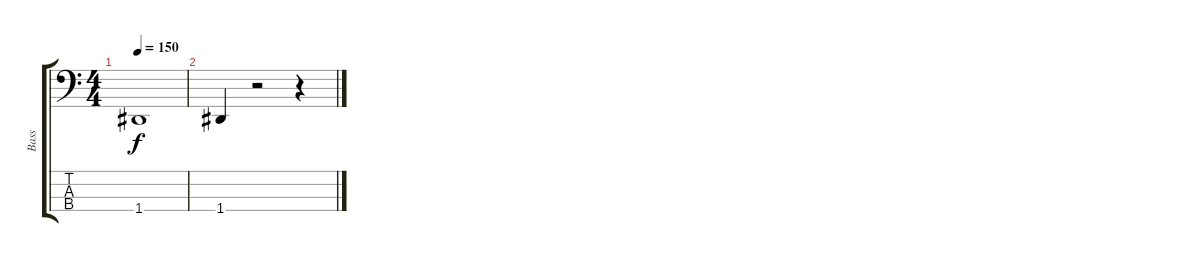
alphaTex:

\track ("Bass" "Bass") {instrument electricbassfinger}
\staff {score tabs}
\tuning (F2 C2 G1 D1) {hide}
\ts (4 4)
\tempo 150
\clef f4
\ks c
1.4.1{dy f} |
1.4.4 r.2 r.4
